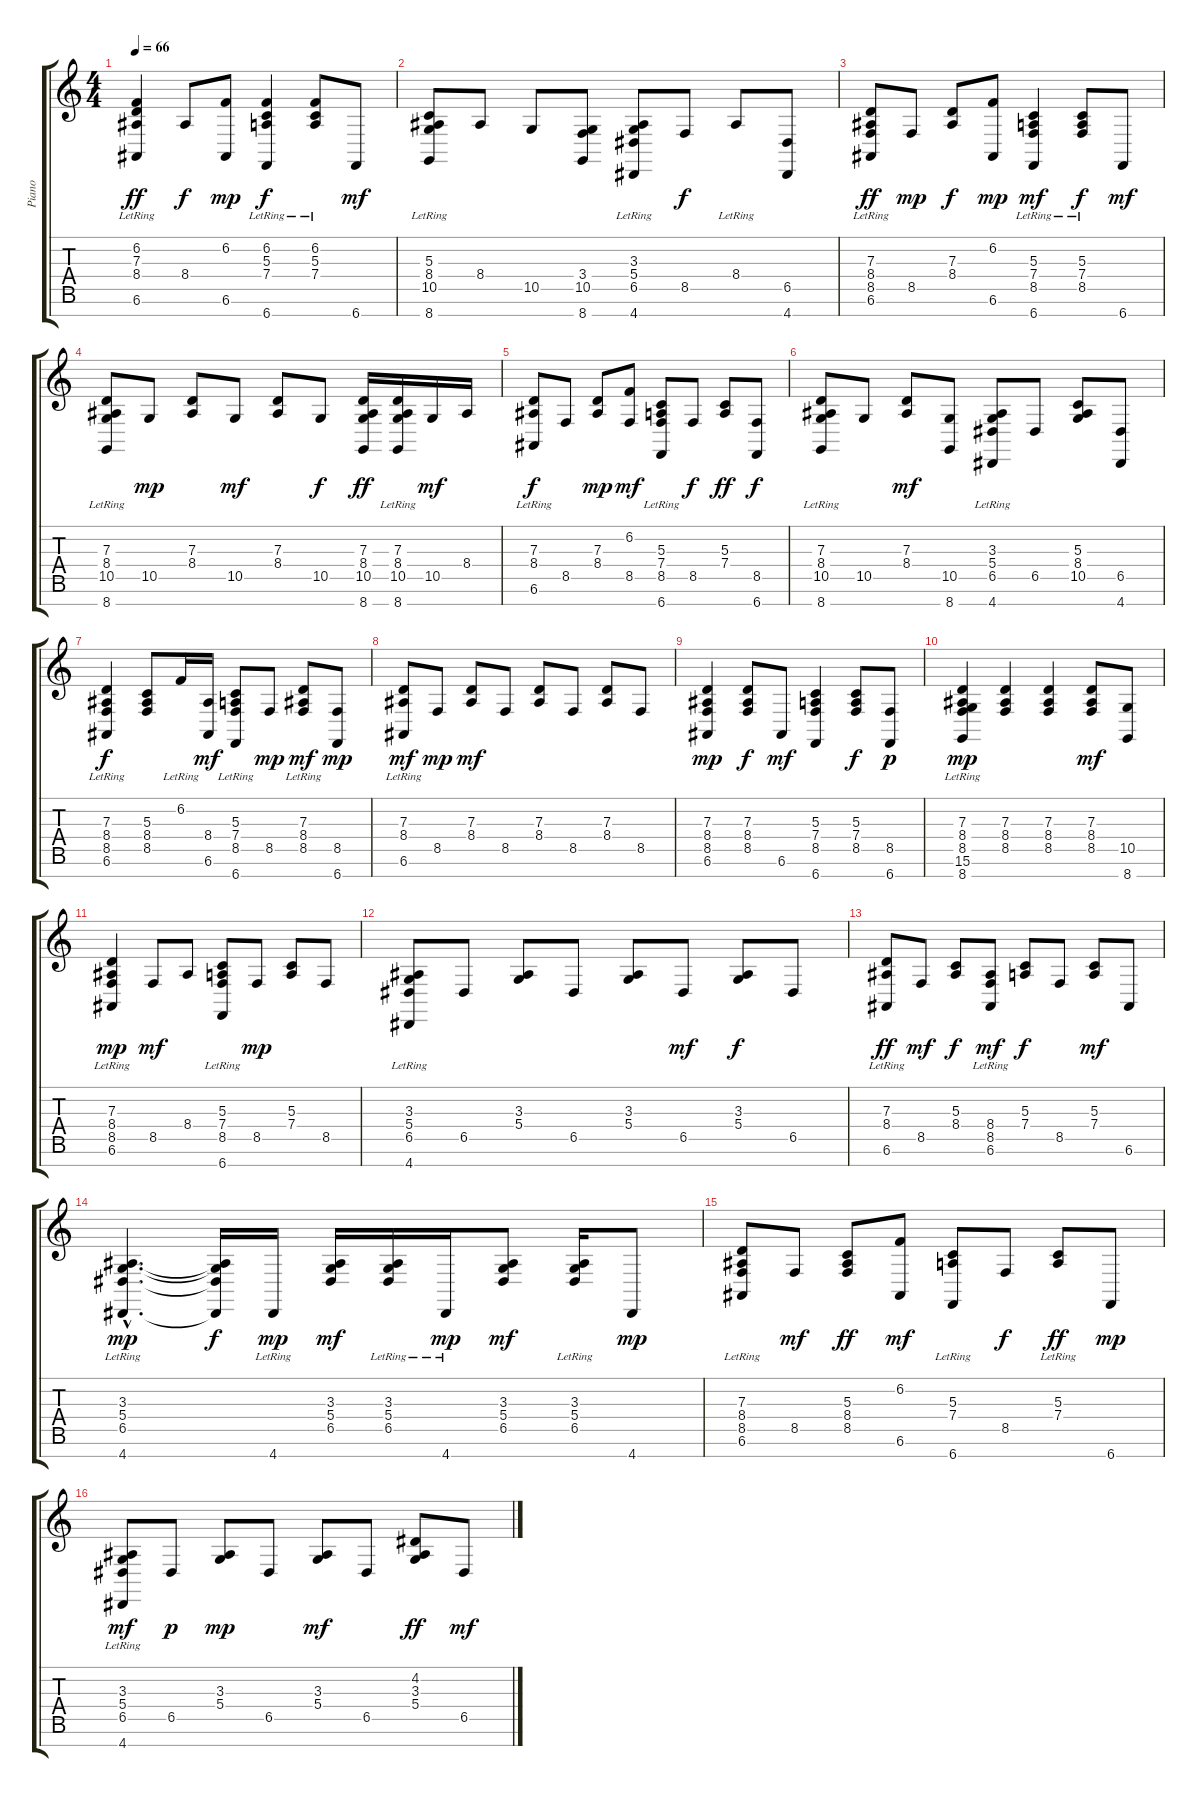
\track ("Piano" "Piano") {instrument electricgrandpiano}
\staff {score tabs}
\tuning (E4 B3 G3 D3 A2 E2 B1) {hide}
\ts (4 4)
\tempo 66
\clef g2
\ks c
(6.2 7.3 8.4 6.6{lr}).4{dy ff} 8.4.8{dy f} (6.2 6.6).8{dy mp} (6.2 5.3 7.4 6.7{lr}).4{dy f} (6.2{lr} 5.3{lr} 7.4{lr}).8 6.7.8{dy mf} |
(5.3 8.4 10.5{lr} 8.7{lr}).8 8.4.8 10.5.8 (3.4 10.5 8.7).8 (3.3 5.4 6.5 4.7{lr}).8 8.5.8{dy f} 8.4{lr}.8 (6.5 4.7).8 |
(7.3 8.4 8.5 6.6{lr}).8{dy ff} 8.5.8{dy mp} (7.3 8.4).8{dy f} (6.2 6.6).8{dy mp} (5.3 7.4 8.5 6.7{lr}).4{dy mf} (5.3{lr} 7.4{lr} 8.5{lr}).8{dy f} 6.7.8{dy mf} |
(7.3 8.4 10.5 8.7{lr}).8 10.5.8{dy mp} (7.3 8.4).8 10.5.8{dy mf} (7.3 8.4).8 10.5.8{dy f} (7.3 8.4 10.5 8.7).16{dy ff} (7.3 8.4 10.5 8.7{lr}).16 10.5.16{dy mf} 8.4.16 |
(7.3 8.4 6.6{lr}).8{dy f} 8.5.8 (7.3 8.4).8{dy mp} (6.2 8.5).8{dy mf} (5.3 7.4 8.5 6.7{lr}).8 8.5.8{dy f} (5.3 7.4).8{dy ff} (8.5 6.7).8{dy f} |
(7.3 8.4 10.5 8.7{lr}).8 10.5.8 (7.3 8.4).8{dy mf} (10.5 8.7).8 (3.3 5.4 6.5 4.7{lr}).8 6.5.8 (5.3 8.4 10.5).8 (6.5 4.7).8 |
(7.3 8.4 8.5 6.6{lr}).4{dy f} (5.3 8.4 8.5).8 6.2{lr}.16 (8.4 6.6).16{dy mf} (5.3 7.4 8.5 6.7{lr}).8 8.5.8{dy mp} (7.3{lr} 8.4{lr} 8.5).8{dy mf} (8.5 6.7).8{dy mp} |
(7.3 8.4 6.6{lr}).8{dy mf} 8.5.8{dy mp} (7.3 8.4).8{dy mf} 8.5.8 (7.3 8.4).8 8.5.8 (7.3 8.4).8 8.5.8 |
(7.3 8.4 8.5 6.6).4{dy mp} (7.3 8.4 8.5).8{dy f} 6.6.8{dy mf} (5.3 7.4 8.5 6.7).4 (5.3 7.4 8.5).8{dy f} (8.5 6.7).8{dy p} |
(7.3 8.4 8.5 15.6{lr} 8.7{lr}).4{dy mp} (7.3 8.4 8.5).4 (7.3 8.4 8.5).4 (7.3 8.4 8.5).8{dy mf} (10.5 8.7).8 |
(7.3 8.4 8.5 6.6{lr}).4{dy mp} 8.5.8{dy mf} 8.4.8 (5.3 7.4 8.5 6.7{lr}).8 8.5.8{dy mp} (5.3 7.4).8 8.5.8 |
(3.3 5.4 6.5 4.7{lr}).8 6.5.8 (3.3 5.4).8 6.5.8 (3.3 5.4).8 6.5.8{dy mf} (3.3 5.4).8{dy f} 6.5.8 |
(7.3 8.4 6.6{lr}).8{dy ff} 8.5.8{dy mf} (5.3 8.4).8{dy f} (8.4 8.5 6.6{lr}).8{dy mf} (5.3 7.4).8{dy f} 8.5.8 (5.3 7.4).8{dy mf} 6.6.8 |
(3.3{hac lr} 5.4{hac lr} 6.5{hac lr} 4.7{hac lr}).4{d dy mp} (3.3{t} 5.4{t} 6.5{t} 4.7{t}).16{dy f} 4.7{lr}.16{dy mp} (3.3 5.4 6.5).16{dy mf} (3.3{lr} 5.4{lr} 6.5{lr}).16 4.7{lr}.16{dy mp} (3.3 5.4 6.5).8{dy mf} (3.3{lr} 5.4{lr} 6.5{lr}).16 4.7.8{dy mp} |
(7.3 8.4 8.5 6.6{lr}).8 8.5.8{dy mf} (5.3 8.4 8.5).8{dy ff} (6.2 6.6).8{dy mf} (5.3 7.4 6.7{lr}).8 8.5.8{dy f} (5.3{lr} 7.4{lr}).8{dy ff} 6.7.8{dy mp} |
(3.3 5.4 6.5 4.7{lr}).8{dy mf} 6.5.8{dy p} (3.3 5.4).8{dy mp} 6.5.8 (3.3 5.4).8{dy mf} 6.5.8 (4.2 3.3 5.4).8{dy ff} 6.5.8{dy mf}
